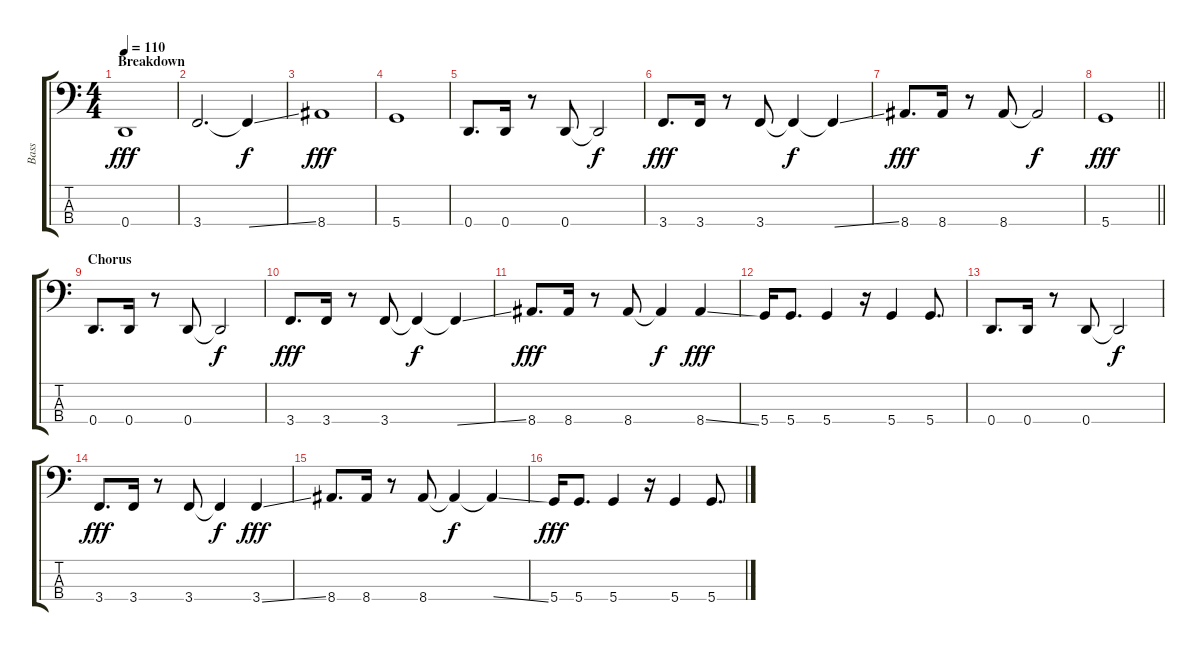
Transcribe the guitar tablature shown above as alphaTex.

\track ("Bass" "Bass") {instrument electricbassfinger}
\staff {score tabs}
\tuning (G2 D2 A1 D1) {hide}
\ts (4 4)
\section ("" "Breakdown")
\tempo 110
\clef f4
\ks c
0.4.1{dy fff} |
3.4.2{d} 3.4{ss t}.4{dy f} |
8.4.1{dy fff} |
5.4.1 |
0.4.8{d} 0.4.16 r.8 0.4.8 0.4{t}.2{dy f} |
3.4.8{d dy fff} 3.4.16 r.8 3.4.8 3.4{t}.4{dy f} 3.4{ss t}.4 |
8.4.8{d dy fff} 8.4.16 r.8 8.4.8 8.4{t}.2{dy f} |
\barLineRight lightlight
5.4.1{dy fff} |
\section ("" "Chorus")
0.4.8{d} 0.4.16 r.8 0.4.8 0.4{t}.2{dy f} |
3.4.8{d dy fff} 3.4.16 r.8 3.4.8 3.4{t}.4{dy f} 3.4{ss t}.4 |
8.4.8{d dy fff} 8.4.16 r.8 8.4.8 8.4{t}.4{dy f} 8.4{ss}.4{dy fff} |
5.4.16 5.4.8{d} 5.4.4 r.16 5.4.4 5.4.8{d} |
0.4.8{d} 0.4.16 r.8 0.4.8 0.4{t}.2{dy f} |
3.4.8{d dy fff} 3.4.16 r.8 3.4.8 3.4{t}.4{dy f} 3.4{ss}.4{dy fff} |
8.4.8{d} 8.4.16 r.8 8.4.8 8.4{t}.4{dy f} 8.4{ss t}.4 |
5.4.16{dy fff} 5.4.8{d} 5.4.4 r.16 5.4.4 5.4.8{d}
